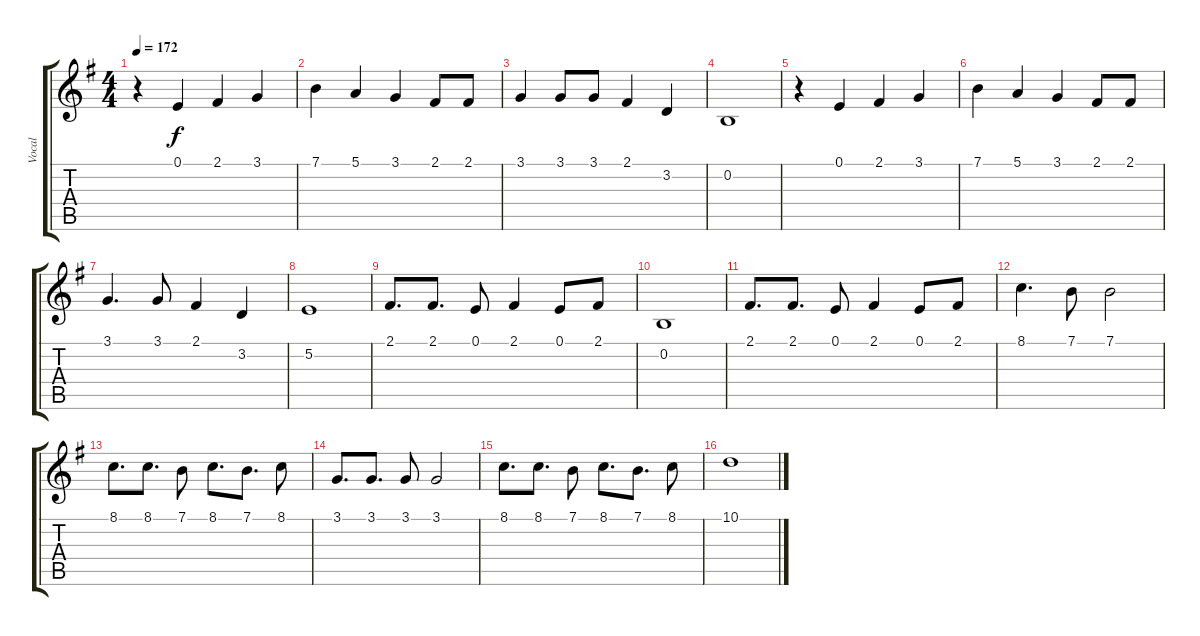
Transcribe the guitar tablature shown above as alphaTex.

\track ("Vocal" "Vocal") {instrument flute}
\staff {score tabs}
\tuning (E4 B3 G3 D3 A2 E2) {hide}
\ts (4 4)
\tempo 172
\clef g2
\ks eminor
r.4{dy f} 0.1.4 2.1.4 3.1.4 |
7.1.4 5.1.4 3.1.4 2.1.8 2.1.8 |
3.1.4 3.1.8 3.1.8 2.1.4 3.2.4 |
0.2.1 |
r.4 0.1.4 2.1.4 3.1.4 |
7.1.4 5.1.4 3.1.4 2.1.8 2.1.8 |
3.1.4{d} 3.1.8 2.1.4 3.2.4 |
5.2.1 |
2.1.8{d} 2.1.8{d} 0.1.8 2.1.4 0.1.8 2.1.8 |
0.2.1 |
2.1.8{d} 2.1.8{d} 0.1.8 2.1.4 0.1.8 2.1.8 |
8.1.4{d} 7.1.8 7.1.2 |
8.1.8{d} 8.1.8{d} 7.1.8 8.1.8{d} 7.1.8{d} 8.1.8 |
3.1.8{d} 3.1.8{d} 3.1.8 3.1.2 |
8.1.8{d} 8.1.8{d} 7.1.8 8.1.8{d} 7.1.8{d} 8.1.8 |
10.1.1
